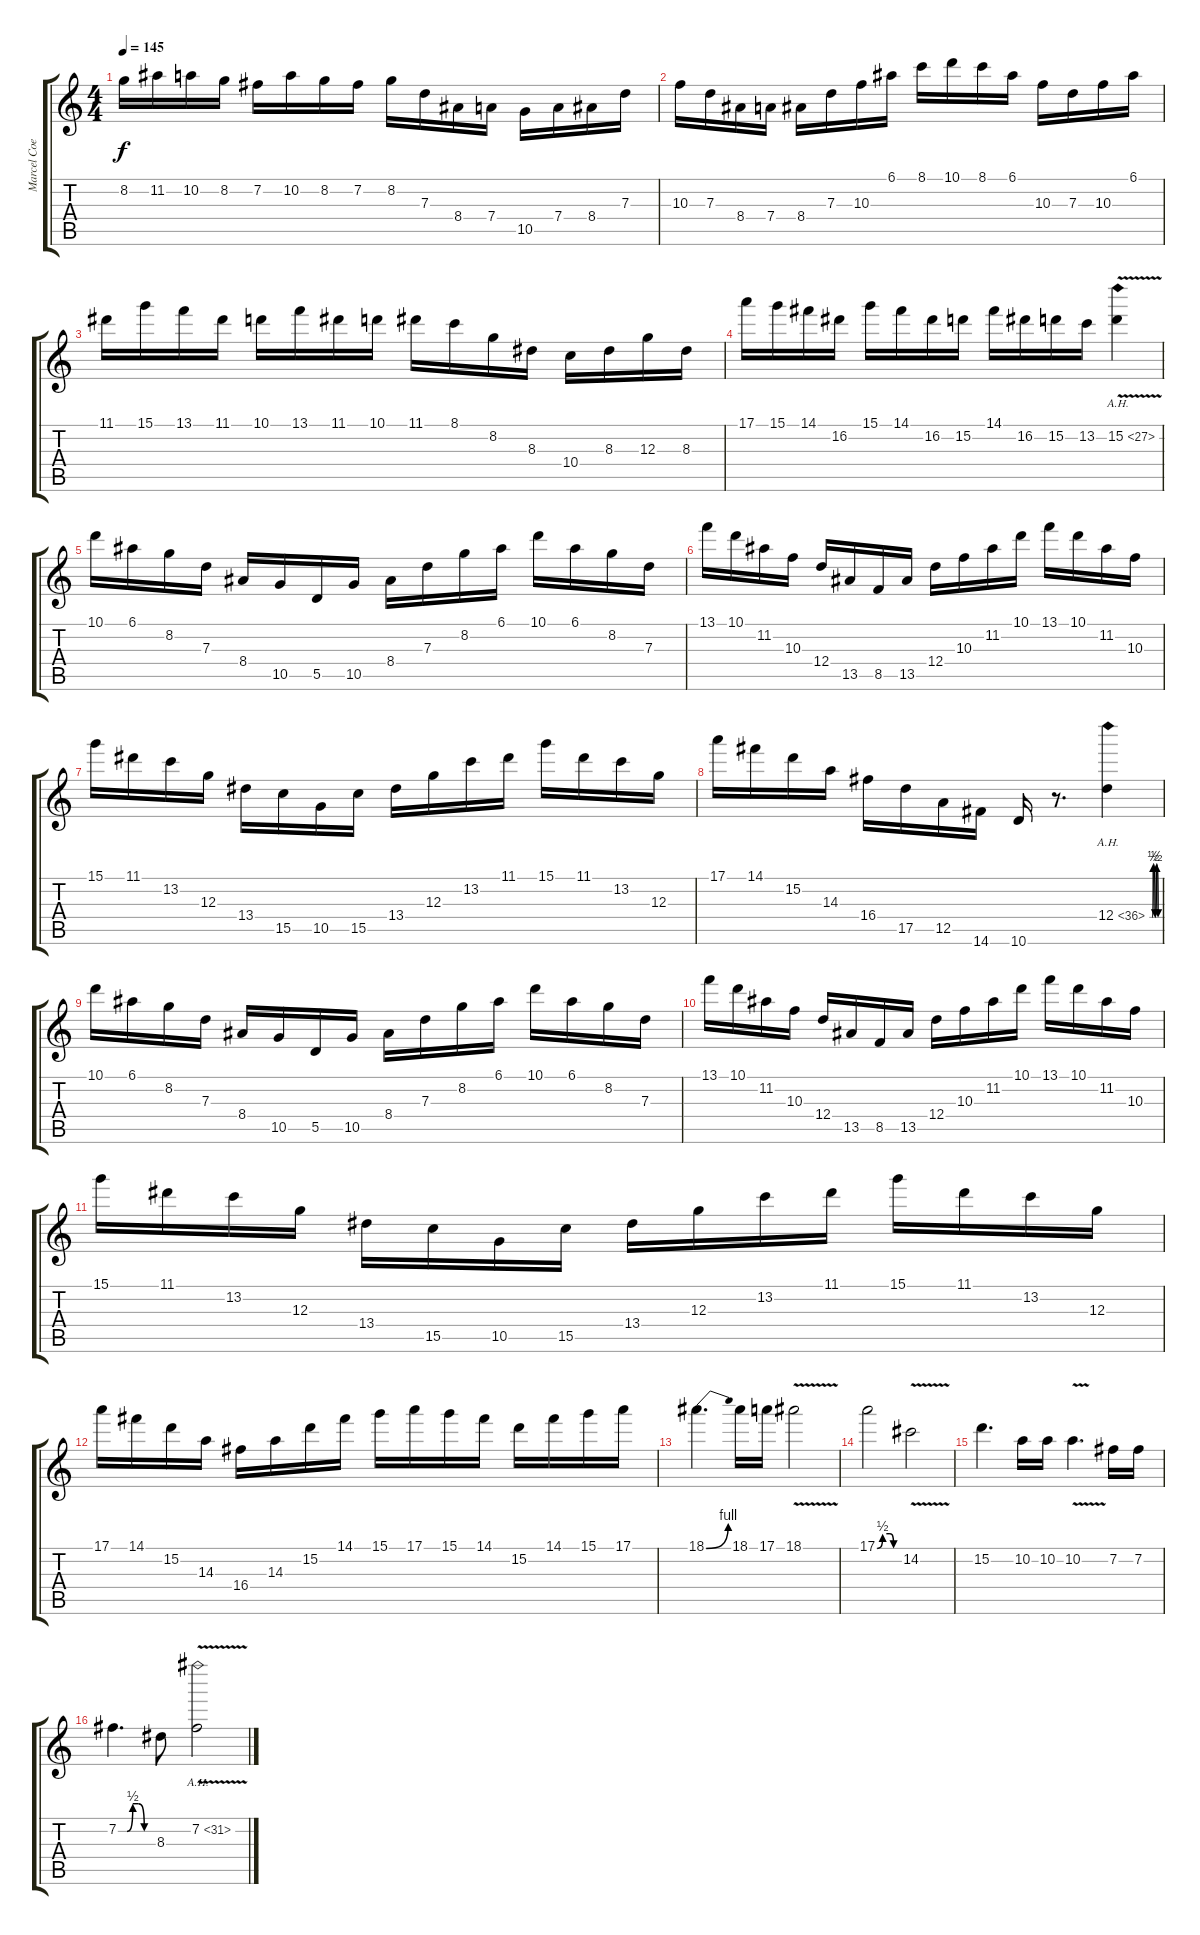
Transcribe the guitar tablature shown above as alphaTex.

\track ("Marcel Coenen" "Marcel Coe") {instrument distortionguitar}
\staff {score tabs}
\tuning (E4 B3 G3 D3 A2 E2) {hide}
\ts (4 4)
\tempo 145
\clef g2
\ks c
8.2.16{dy f} 11.2.16 10.2.16 8.2.16 7.2.16 10.2.16 8.2.16 7.2.16 8.2.16 7.3.16 8.4.16 7.4.16 10.5.16 7.4.16 8.4.16 7.3.16 |
10.3.16 7.3.16 8.4.16 7.4.16 8.4.16 7.3.16 10.3.16 6.1.16 8.1.16 10.1.16 8.1.16 6.1.16 10.3.16 7.3.16 10.3.16 6.1.16 |
11.1.16 15.1.16 13.1.16 11.1.16 10.1.16 13.1.16 11.1.16 10.1.16 11.1.16 8.1.16 8.2.16 8.3.16 10.4.16 8.3.16 12.3.16 8.3.16 |
17.1.16 15.1.16 14.1.16 16.2.16 15.1.16 14.1.16 16.2.16 15.2.16 14.1.16 16.2.16 15.2.16 13.2.16 15.2{ah 12 v}.4 |
10.1.16 6.1.16 8.2.16 7.3.16 8.4.16 10.5.16 5.5.16 10.5.16 8.4.16 7.3.16 8.2.16 6.1.16 10.1.16 6.1.16 8.2.16 7.3.16 |
13.1.16 10.1.16 11.2.16 10.3.16 12.4.16 13.5.16 8.5.16 13.5.16 12.4.16 10.3.16 11.2.16 10.1.16 13.1.16 10.1.16 11.2.16 10.3.16 |
15.1.16 11.1.16 13.2.16 12.3.16 13.4.16 15.5.16 10.5.16 15.5.16 13.4.16 12.3.16 13.2.16 11.1.16 15.1.16 11.1.16 13.2.16 12.3.16 |
17.1.16 14.1.16 15.2.16 14.3.16 16.4.16 17.5.16 12.5.16 14.6.16 10.6.16 r.8{d} 12.4{be (custom 0 0 15 0 23 2 35 0 45 2 56 0 60 0) ah 24}.4 |
10.1.16 6.1.16 8.2.16 7.3.16 8.4.16 10.5.16 5.5.16 10.5.16 8.4.16 7.3.16 8.2.16 6.1.16 10.1.16 6.1.16 8.2.16 7.3.16 |
13.1.16 10.1.16 11.2.16 10.3.16 12.4.16 13.5.16 8.5.16 13.5.16 12.4.16 10.3.16 11.2.16 10.1.16 13.1.16 10.1.16 11.2.16 10.3.16 |
15.1.16 11.1.16 13.2.16 12.3.16 13.4.16 15.5.16 10.5.16 15.5.16 13.4.16 12.3.16 13.2.16 11.1.16 15.1.16 11.1.16 13.2.16 12.3.16 |
17.1.16 14.1.16 15.2.16 14.3.16 16.4.16 14.3.16 15.2.16 14.1.16 15.1.16 17.1.16 15.1.16 14.1.16 15.2.16 14.1.16 15.1.16 17.1.16 |
18.1{be (bend 0 0 60 4)}.4{d} 18.1.16 17.1.16 18.1{v}.2 |
17.1{be (custom 0 0 15 2 35 2 45 0 60 0)}.2 14.2{v}.2 |
15.2.4{d} 10.2.16 10.2.16 10.2{v}.4{d} 7.2.16 7.2.16 |
7.2{be (custom 0 0 15 0 25 2 35 2 45 0 60 0)}.4{d} 8.3.8 7.2{ah 24 v}.2
